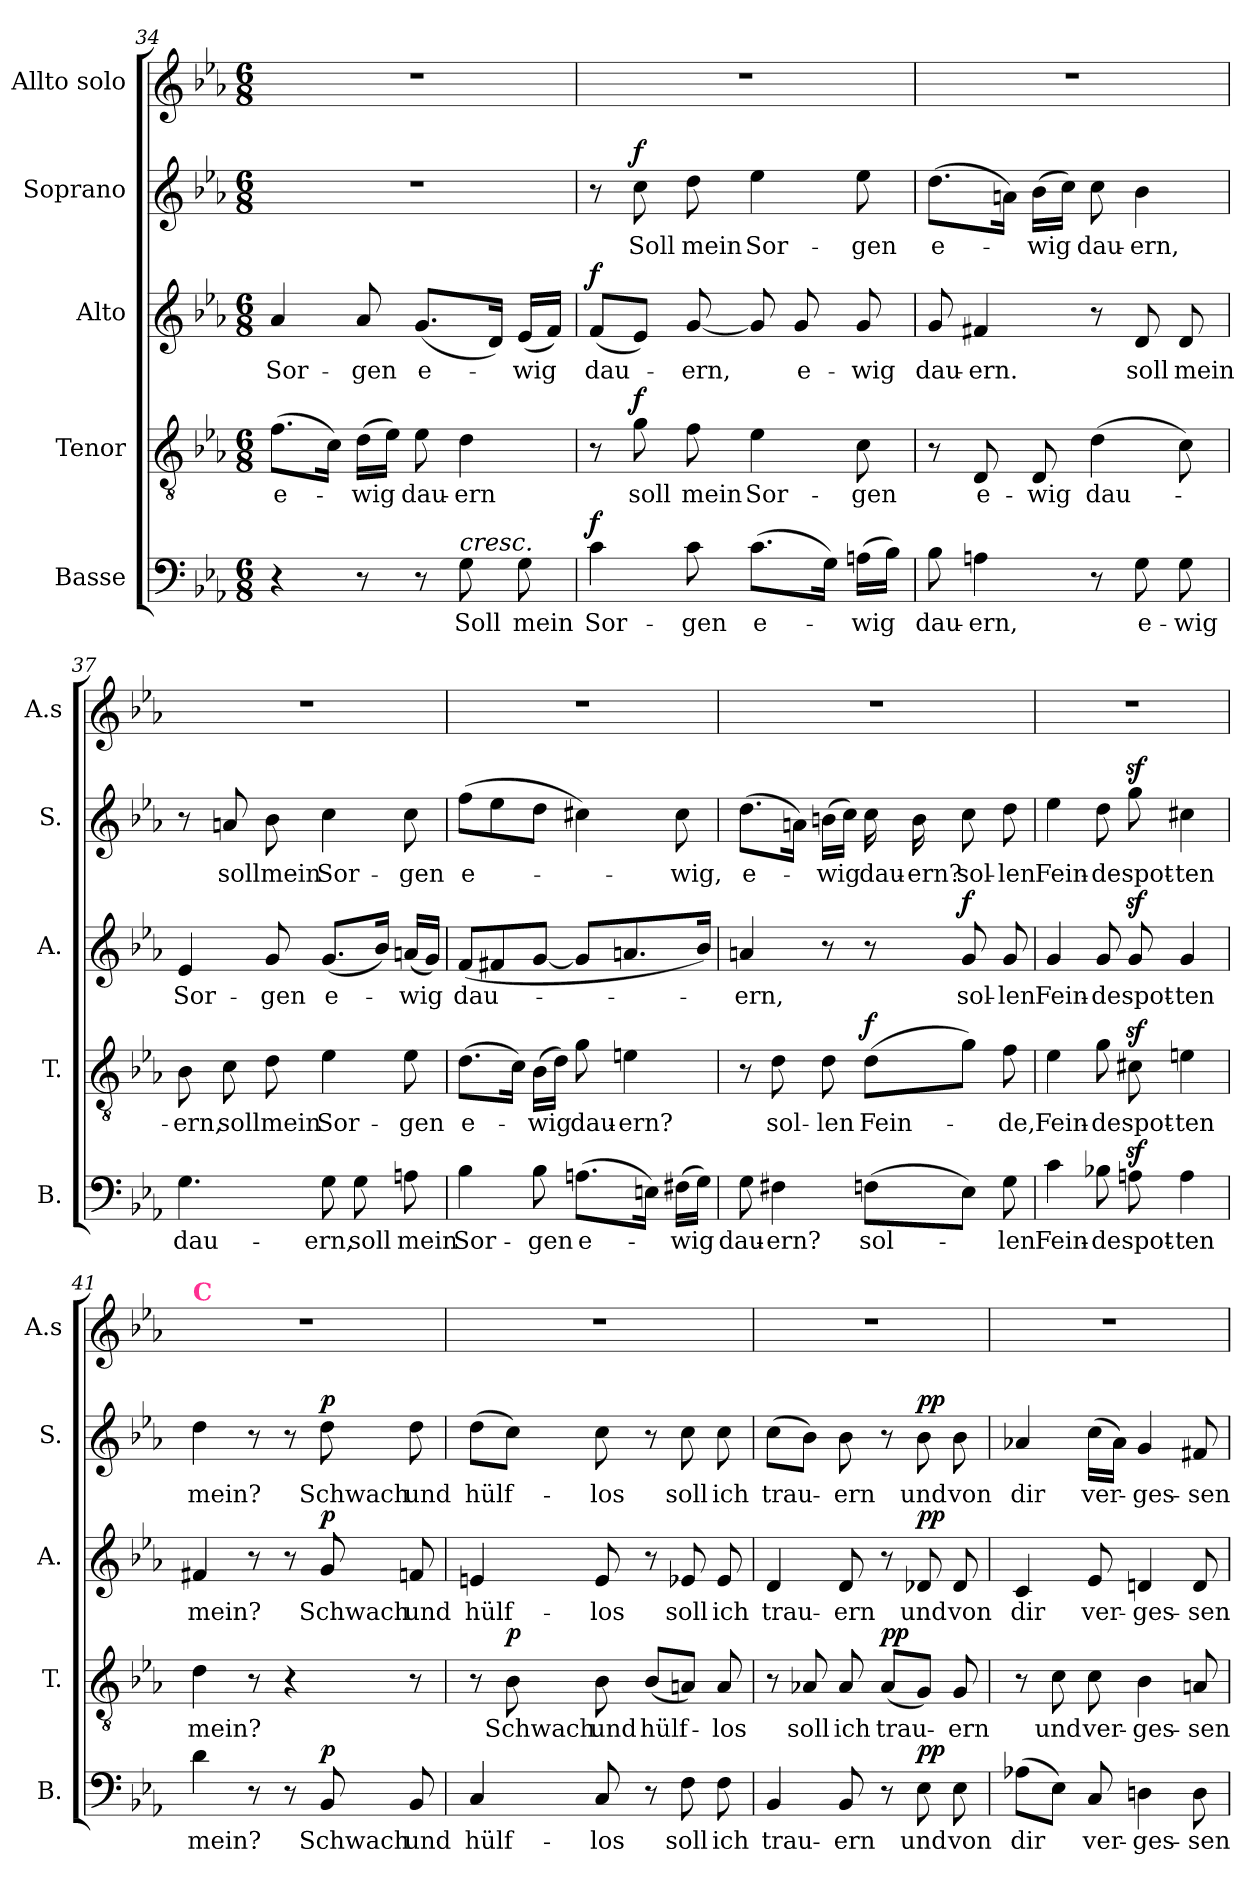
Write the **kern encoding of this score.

**kern	**text	**dynam	**kern	**text	**dynam	**kern	**text	**dynam	**kern	**text	**dynam	**kern
*part5	*part5	*part5	*part4	*part4	*part4	*part3	*part3	*part3	*part2	*part2	*part2	*part1
*staff5	*staff5	*staff5	*staff4	*staff4	*staff4	*staff3	*staff3	*staff3	*staff2	*staff2	*staff2	*staff1
*I"Basse	*	*	*I"Tenor	*	*	*I"Alto	*	*	*I"Soprano	*	*	*I"Allto solo
*I'B.	*	*	*I'T.	*	*	*I'A.	*	*	*I'S.	*	*	*I'A.s
*clefF4	*	*	*clefGv2	*	*	*clefG2	*	*	*clefG2	*	*	*clefG2
*k[b-e-a-]	*	*	*k[b-e-a-]	*	*	*k[b-e-a-]	*	*	*k[b-e-a-]	*	*	*k[b-e-a-]
*M6/8	*	*	*M6/8	*	*	*M6/8	*	*	*M6/8	*	*	*M6/8
=34	=34	=34	=34	=34	=34	=34	=34	=34	=34	=34	=34	=34
!	!	!	!	!LO:LY:b	!	!	!LO:LY:b	!	!	!	!	!
4r	.	.	(8.f\L	e-	.	4a-/	Sor-	.	2.r	.	.	2.r
.	.	.	16c\Jk)	.	.	.	.	.	.	.	.	.
!	!	!	!	!LO:LY:b	!	!	!LO:LY:b	!	!	!	!	!
8r	.	.	(16d\LL	-wig	.	8a-/	-gen	.	.	.	.	.
.	.	.	16e-\JJ)	.	.	.	.	.	.	.	.	.
!	!	!	!	!LO:LY:b	!	!	!LO:LY:b	!	!	!	!	!
8r	.	.	8e-\	dau-	.	(8.g/L	e-	.	.	.	.	.
!LO:TX:a:i:t=cresc.	!	!	!	!	!	!	!	!	!	!	!	!
!	!LO:LY:b	!	!	!LO:LY:b	!	!	!	!	!	!	!	!
8G\	Soll	.	4d\	-ern	.	.	.	.	.	.	.	.
.	.	.	.	.	.	16d/Jk)	.	.	.	.	.	.
!	!LO:LY:b	!	!	!	!	!	!LO:LY:b	!	!	!	!	!
8G\	mein	.	.	.	.	(16e-/LL	-wig	.	.	.	.	.
.	.	.	.	.	.	16f/JJ)	.	.	.	.	.	.
!!LO:LB:g=z
=35	=35	=35	=35	=35	=35	=35	=35	=35	=35	=35	=35	=35
!	!LO:LY:b	!LO:DY:a	!	!	!	!	!LO:LY:b	!LO:DY:a	!	!	!	!
4c\	Sor-	f	8r	.	.	(8f/L	dau-	f	8r	.	.	2.r
!	!	!	!	!LO:LY:b	!LO:DY:a	!	!	!	!	!LO:LY:b	!LO:DY:a	!
.	.	.	8g\	soll	f	8e-/J)	.	.	8cc\	Soll	f	.
!	!LO:LY:b	!	!	!LO:LY:b	!	!	!LO:LY:b	!	!	!LO:LY:b	!	!
8c\	-gen	.	8f\	mein	.	[8g/	-ern,	.	8dd\	mein	.	.
!	!LO:LY:b	!	!	!LO:LY:b	!	!	!	!	!	!LO:LY:b	!	!
(8.c\L	e-	.	4e-\	Sor-	.	8g/]	.	.	4ee-\	Sor-	.	.
!	!	!	!	!	!	!	!LO:LY:b	!	!	!	!	!
.	.	.	.	.	.	8g/	e-	.	.	.	.	.
16G\Jk)	.	.	.	.	.	.	.	.	.	.	.	.
!	!LO:LY:b	!	!	!LO:LY:b	!	!	!LO:LY:b	!	!	!LO:LY:b	!	!
(16An\LL	-wig	.	8c\	-gen	.	8g/	-wig	.	8ee-\	-gen	.	.
16B-\JJ)	.	.	.	.	.	.	.	.	.	.	.	.
=36	=36	=36	=36	=36	=36	=36	=36	=36	=36	=36	=36	=36
!	!LO:LY:b	!	!	!	!	!	!LO:LY:b	!	!	!LO:LY:b	!	!
8B-\	dau-	.	8r	.	.	8g/	dau-	.	(8.dd\L	e-	.	2.r
!	!LO:LY:b	!	!	!LO:LY:b	!	!	!LO:LY:b	!	!	!	!	!
4An\	-ern,	.	8D/	e-	.	4f#X/	-ern.	.	.	.	.	.
.	.	.	.	.	.	.	.	.	16an\Jk)	.	.	.
!	!	!	!	!LO:LY:b	!	!	!	!	!	!LO:LY:b	!	!
.	.	.	8D/	-wig	.	.	.	.	(16b-\LL	-wig	.	.
.	.	.	.	.	.	.	.	.	16cc\JJ)	.	.	.
!	!	!	!	!LO:LY:b	!	!	!	!	!	!LO:LY:b	!	!
8r	.	.	(4d\	dau-	.	8r	.	.	8cc\	dau-	.	.
!	!LO:LY:b	!	!	!	!	!	!LO:LY:b	!	!	!LO:LY:b	!	!
8G\	e-	.	.	.	.	8d/	soll	.	4b-\	-ern,	.	.
!	!LO:LY:b	!	!	!	!	!	!LO:LY:b	!	!	!	!	!
8G\	-wig	.	8c\)	.	.	8d/	mein	.	.	.	.	.
=37	=37	=37	=37	=37	=37	=37	=37	=37	=37	=37	=37	=37
!	!LO:LY:b	!	!	!LO:LY:b	!	!	!LO:LY:b	!	!	!	!	!
4.G\	dau-	.	8B-\	-ern,	.	4e-/	Sor-	.	8r	.	.	2.r
!	!	!	!	!LO:LY:b	!	!	!	!	!	!LO:LY:b	!	!
.	.	.	8c\	soll	.	.	.	.	8an/	soll	.	.
!	!	!	!	!LO:LY:b	!	!	!LO:LY:b	!	!	!LO:LY:b	!	!
.	.	.	8d\	mein	.	8g/	-gen	.	8b-\	mein	.	.
!	!LO:LY:b	!	!	!LO:LY:b	!	!	!LO:LY:b	!	!	!LO:LY:b	!	!
8G\	-ern,	.	4e-\	Sor-	.	(8.g/L	e-	.	4cc\	Sor-	.	.
!	!LO:LY:b	!	!	!	!	!	!	!	!	!	!	!
8G\	soll	.	.	.	.	.	.	.	.	.	.	.
.	.	.	.	.	.	16b-/Jk)	.	.	.	.	.	.
!	!LO:LY:b	!	!	!LO:LY:b	!	!	!LO:LY:b	!	!	!LO:LY:b	!	!
8An\	mein	.	8e-\	-gen	.	(16an/LL	-wig	.	8cc\	-gen	.	.
.	.	.	.	.	.	16g/JJ)	.	.	.	.	.	.
=38	=38	=38	=38	=38	=38	=38	=38	=38	=38	=38	=38	=38
!	!LO:LY:b	!	!	!LO:LY:b	!	!	!LO:LY:b	!	!	!LO:LY:b	!	!
4B-\	Sor-	.	(8.d\L	e-	.	(8f/L	dau-	.	(8ff\L	e-	.	2.r
.	.	.	.	.	.	8f#X/	.	.	8ee-\	.	.	.
.	.	.	16c\Jk)	.	.	.	.	.	.	.	.	.
!	!LO:LY:b	!	!	!LO:LY:b	!	!	!	!	!	!	!	!
8B-\	-gen	.	(16B-\LL	-wig	.	[8g/J	.	.	8dd\J	.	.	.
.	.	.	16d\JJ)	.	.	.	.	.	.	.	.	.
!	!LO:LY:b	!	!	!LO:LY:b	!	!	!	!	!	!	!	!
(8.An\L	e-	.	8g\	dau-	.	8g/L]	.	.	4cc#X\)	.	.	.
!	!	!	!	!LO:LY:b	!	!	!	!	!	!	!	!
.	.	.	4en\	-ern?	.	8.an/	.	.	.	.	.	.
16En\Jk)	.	.	.	.	.	.	.	.	.	.	.	.
!	!LO:LY:b	!	!	!	!	!	!	!	!	!LO:LY:b	!	!
(16F#X\LL	-wig	.	.	.	.	.	.	.	8cc#\	-wig,	.	.
16G\JJ)	.	.	.	.	.	16b-/Jk)	.	.	.	.	.	.
!!LO:LB:g=z
=39	=39	=39	=39	=39	=39	=39	=39	=39	=39	=39	=39	=39
!	!LO:LY:b	!	!	!	!	!	!LO:LY:b	!	!	!LO:LY:b	!	!
8G\	dau-	.	8r	.	.	4an/	-ern,	.	(8.dd\L	e-	.	2.r
!	!LO:LY:b	!	!	!LO:LY:b	!	!	!	!	!	!	!	!
4F#X\	-ern?	.	8d\	sol-	.	.	.	.	.	.	.	.
.	.	.	.	.	.	.	.	.	16an\Jk)	.	.	.
!	!	!	!	!LO:LY:b	!	!	!	!	!	!LO:LY:b	!	!
.	.	.	8d\	-len	.	8r	.	.	(16bn\LL	-wig	.	.
.	.	.	.	.	.	.	.	.	16cc\JJ)	.	.	.
!	!LO:LY:b	!	!	!LO:LY:b	!LO:DY:a	!	!	!	!	!LO:LY:b	!	!
(8Fn\L	sol-	.	(8d\L	Fein-	f	8r	.	.	16cc\	dau-	.	.
!	!	!	!	!	!	!	!	!	!	!LO:LY:b	!	!
.	.	.	.	.	.	.	.	.	16b\	-ern?	.	.
!	!	!	!	!	!	!	!LO:LY:b	!LO:DY:a	!	!LO:LY:b	!	!
8E-\J)	.	.	8g\J)	.	.	8g/	sol-	f	8cc\	sol-	.	.
!	!LO:LY:b	!	!	!LO:LY:b	!	!	!LO:LY:b	!	!	!LO:LY:b	!	!
8G\	-len	.	8f\	-de,	.	8g/	-len	.	8dd\	-len	.	.
=40	=40	=40	=40	=40	=40	=40	=40	=40	=40	=40	=40	=40
!	!LO:LY:b	!	!	!LO:LY:b	!	!	!LO:LY:b	!	!	!LO:LY:b	!	!
4c\	Fein-	.	4e-\	Fein-	.	4g/	Fein-	.	4ee-\	Fein-	.	2.r
!	!LO:LY:b	!	!	!LO:LY:b	!	!	!LO:LY:b	!	!	!LO:LY:b	!	!
8B-X\	-de	.	8g\	-de	.	8g/	-de	.	8dd\	-de	.	.
!	!LO:LY:b	!	!	!LO:LY:b	!	!	!LO:LY:b	!	!	!LO:LY:b	!	!
8Anz>\	spot-	.	8c#Xz>\	spot-	.	8gz>/	spot-	.	8ggz>\	spot-	.	.
!	!LO:LY:b	!	!	!LO:LY:b	!	!	!LO:LY:b	!	!	!LO:LY:b	!	!
4A\	-ten	.	4en\	-ten	.	4g/	-ten	.	4cc#X\	-ten	.	.
=41	=41	=41	=41	=41	=41	=41	=41	=41	=41	=41	=41	=41
!	!	!	!	!	!	!	!	!	!	!	!	!LO:TX:B:color=#FF2F92:t=C
!	!LO:LY:b	!	!	!LO:LY:b	!	!	!LO:LY:b	!	!	!LO:LY:b	!	!
4d\	mein?	.	4d\	mein?	.	4f#X/	mein?	.	4dd\	mein?	.	2.r
8r	.	.	8r	.	.	8r	.	.	8r	.	.	.
8r	.	.	4r	.	.	8r	.	.	8r	.	.	.
!	!LO:LY:b	!LO:DY:a	!	!	!	!	!LO:LY:b	!LO:DY:a	!	!LO:LY:b	!LO:DY:a	!
8BB-/	Schwach	p	.	.	.	8g/	Schwach	p	8dd\	Schwach	p	.
!	!LO:LY:b	!	!	!	!	!	!LO:LY:b	!	!	!LO:LY:b	!	!
8BB-/	und	.	8r	.	.	8fn/	und	.	8dd\	und	.	.
=42	=42	=42	=42	=42	=42	=42	=42	=42	=42	=42	=42	=42
!	!LO:LY:b	!	!	!	!	!	!LO:LY:b	!	!	!LO:LY:b	!	!
4C/	hülf-	.	8r	.	.	4en/	hülf-	.	(8dd\L	hülf-	.	2.r
!	!	!	!	!LO:LY:b	!LO:DY:a	!	!	!	!	!	!	!
.	.	.	8B-\	Schwach	p	.	.	.	8cc\J)	.	.	.
!	!LO:LY:b	!	!	!LO:LY:b	!	!	!LO:LY:b	!	!	!LO:LY:b	!	!
8C/	-los	.	8B-\	und	.	8e/	-los	.	8cc\	-los	.	.
!	!	!	!	!LO:LY:b	!	!	!	!	!	!	!	!
8r	.	.	(8B-/L	hülf-	.	8r	.	.	8r	.	.	.
!	!LO:LY:b	!	!	!	!	!	!LO:LY:b	!	!	!LO:LY:b	!	!
8F\	soll	.	8An/J)	.	.	8e-X/	soll	.	8cc\	soll	.	.
!	!LO:LY:b	!	!	!LO:LY:b	!	!	!LO:LY:b	!	!	!LO:LY:b	!	!
8F\	ich	.	8A/	-los	.	8e-/	ich	.	8cc\	ich	.	.
=43	=43	=43	=43	=43	=43	=43	=43	=43	=43	=43	=43	=43
!	!LO:LY:b	!	!	!	!	!	!LO:LY:b	!	!	!LO:LY:b	!	!
4BB-/	trau-	.	8r	.	.	4d/	trau-	.	(8cc\L	trau-	.	2.r
!	!	!	!	!LO:LY:b	!	!	!	!	!	!	!	!
.	.	.	8A-X/	soll	.	.	.	.	8b-\J)	.	.	.
!	!LO:LY:b	!	!	!LO:LY:b	!	!	!LO:LY:b	!	!	!LO:LY:b	!	!
8BB-/	-ern	.	8A-/	ich	.	8d/	-ern	.	8b-\	-ern	.	.
!	!	!	!	!LO:LY:b	!LO:DY:a	!	!	!	!	!	!	!
8r	.	.	(8A-/L	trau-	pp	8r	.	.	8r	.	.	.
!	!LO:LY:b	!LO:DY:a	!	!	!	!	!LO:LY:b	!LO:DY:a	!	!LO:LY:b	!LO:DY:a	!
8E-\	und	pp	8G/J)	.	.	8d-X/	und	pp	8b-\	und	pp	.
!	!LO:LY:b	!	!	!LO:LY:b	!	!	!LO:LY:b	!	!	!LO:LY:b	!	!
8E-\	von	.	8G/	-ern	.	8d-/	von	.	8b-\	von	.	.
!!LO:PB:g=z
=44	=44	=44	=44	=44	=44	=44	=44	=44	=44	=44	=44	=44
!	!LO:LY:b	!	!	!	!	!	!LO:LY:b	!	!	!LO:LY:b	!	!
(8A-X\L	dir	.	8r	.	.	4c/	dir	.	4a-X/	dir	.	2.r
!	!	!	!	!LO:LY:b	!	!	!	!	!	!	!	!
8E-\J)	.	.	8c\	und	.	.	.	.	.	.	.	.
!	!LO:LY:b	!	!	!LO:LY:b	!	!	!LO:LY:b	!	!	!LO:LY:b	!	!
8C/	ver-	.	8c\	ver-	.	8e-/	ver-	.	(16cc\LL	ver-	.	.
.	.	.	.	.	.	.	.	.	16a-\JJ)	.	.	.
!	!LO:LY:b	!	!	!LO:LY:b	!	!	!LO:LY:b	!	!	!LO:LY:b	!	!
4Dn\	-ges-	.	4B-\	-ges-	.	4dn/	ges-	.	4g/	-ges-	.	.
!	!LO:LY:b	!	!	!LO:LY:b	!	!	!LO:LY:b	!	!	!LO:LY:b	!	!
8D\	-sen	.	8An/	-sen	.	8d/	-sen	.	8f#X/	-sen	.	.
=	=	=	=	=	=	=	=	=	=	=	=	=
*-	*-	*-	*-	*-	*-	*-	*-	*-	*-	*-	*-	*-
